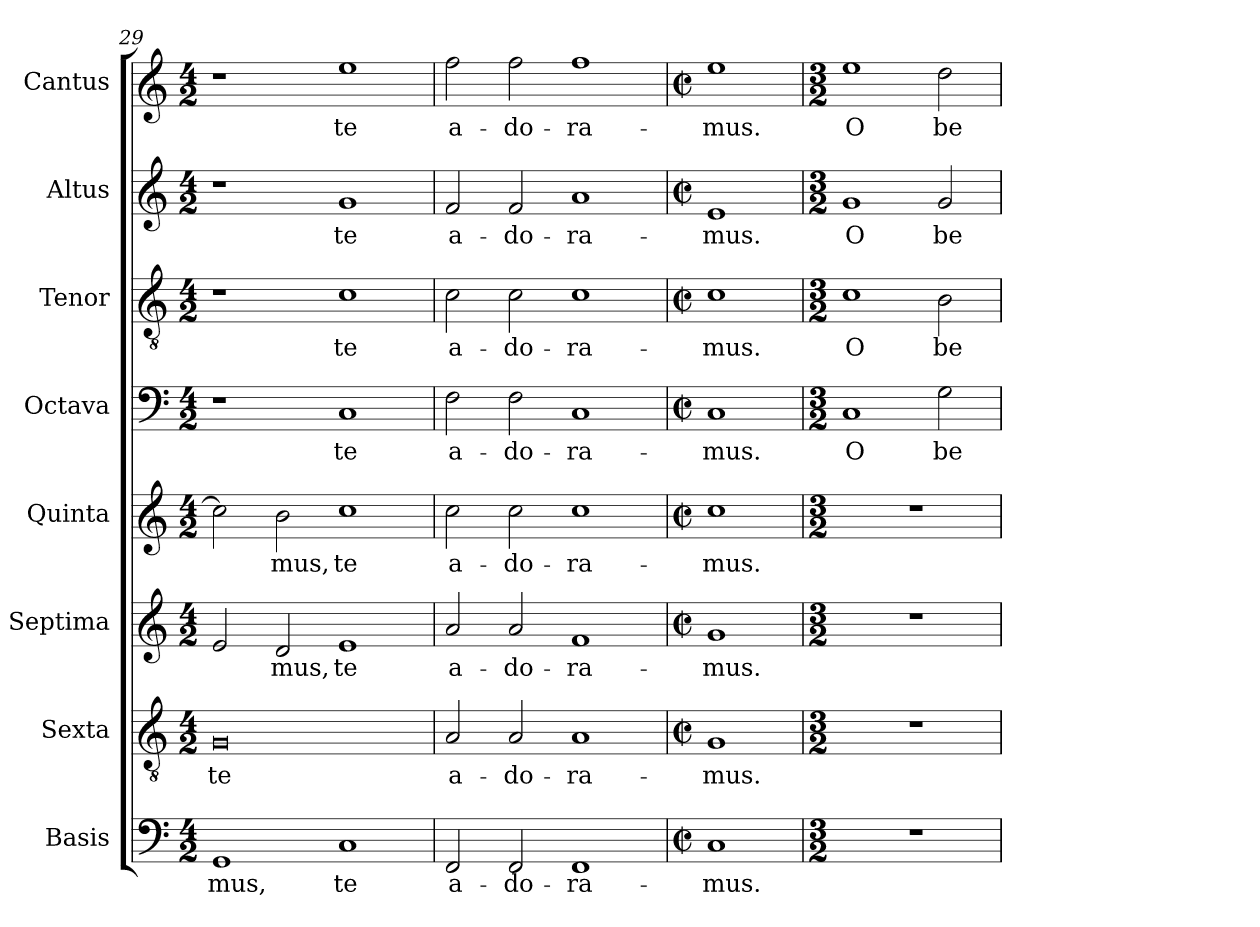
**kern	**text	**kern	**text	**kern	**text	**kern	**text	**kern	**text	**kern	**text	**kern	**text	**kern	**text
*part8	*part8	*part7	*part7	*part6	*part6	*part5	*part5	*part4	*part4	*part3	*part3	*part2	*part2	*part1	*part1
*staff8	*staff8	*staff7	*staff7	*staff6	*staff6	*staff5	*staff5	*staff4	*staff4	*staff3	*staff3	*staff2	*staff2	*staff1	*staff1
*I"Basis	*	*I"Sexta	*	*I"Septima	*	*I"Quinta	*	*I"Octava	*	*I"Tenor	*	*I"Altus	*	*I"Cantus	*
*I'B	*	*	*	*	*	*	*	*	*	*I'T	*	*I'A	*	*I'C	*
*clefF4	*	*clefGv2	*	*clefG2	*	*clefG2	*	*clefF4	*	*clefGv2	*	*clefG2	*	*clefG2	*
*k[]	*	*k[]	*	*k[]	*	*k[]	*	*k[]	*	*k[]	*	*k[]	*	*k[]	*
*C:	*	*C:	*	*C:	*	*C:	*	*C:	*	*C:	*	*C:	*	*C:	*
*M4/2	*	*M4/2	*	*M4/2	*	*M4/2	*	*M4/2	*	*M4/2	*	*M4/2	*	*M4/2	*
=29	=29	=29	=29	=29	=29	=29	=29	=29	=29	=29	=29	=29	=29	=29	=29
!	!LO:LY:b	!	!LO:LY:b	!	!	!	!	!	!	!	!	!	!	!	!
1GG	-mus,	0G	te	2e/	.	2cc\]	.	1r	.	1r	.	1r	.	1r	.
!	!	!	!	!	!LO:LY:b	!	!LO:LY:b	!	!	!	!	!	!	!	!
.	.	.	.	2d/	-mus,	2b\	-mus,	.	.	.	.	.	.	.	.
!	!LO:LY:b	!	!	!	!LO:LY:b	!	!LO:LY:b	!	!LO:LY:b	!	!LO:LY:b	!	!LO:LY:b	!	!LO:LY:b
1C	te	.	.	1e	te	1cc	te	1C	te	1c	te	1g	te	1ee	te
=30	=30	=30	=30	=30	=30	=30	=30	=30	=30	=30	=30	=30	=30	=30	=30
!	!LO:LY:b	!	!LO:LY:b	!	!LO:LY:b	!	!LO:LY:b	!	!LO:LY:b	!	!LO:LY:b	!	!LO:LY:b	!	!LO:LY:b
2FF/	a-	2A/	a-	2a/	a-	2cc\	a-	2F\	a-	2c\	a-	2f/	a-	2ff\	a-
!	!LO:LY:b	!	!LO:LY:b	!	!LO:LY:b	!	!LO:LY:b	!	!LO:LY:b	!	!LO:LY:b	!	!LO:LY:b	!	!LO:LY:b
2FF/	-do-	2A/	-do-	2a/	-do-	2cc\	-do-	2F\	-do-	2c\	-do-	2f/	-do-	2ff\	-do-
!	!LO:LY:b	!	!LO:LY:b	!	!LO:LY:b	!	!LO:LY:b	!	!LO:LY:b	!	!LO:LY:b	!	!LO:LY:b	!	!LO:LY:b
1FF	-ra-	1A	-ra-	1f	-ra-	1cc	-ra-	1C	-ra-	1c	-ra-	1a	-ra-	1ff	-ra-
=31	=31	=31	=31	=31	=31	=31	=31	=31	=31	=31	=31	=31	=31	=31	=31
*M2/2	*	*M2/2	*	*M2/2	*	*M2/2	*	*M2/2	*	*M2/2	*	*M2/2	*	*M2/2	*
*met(c|)	*	*met(c|)	*	*met(c|)	*	*met(c|)	*	*met(c|)	*	*met(c|)	*	*met(c|)	*	*met(c|)	*
!	!LO:LY:b	!	!LO:LY:b	!	!LO:LY:b	!	!LO:LY:b	!	!LO:LY:b	!	!LO:LY:b	!	!LO:LY:b	!	!LO:LY:b
1C	-mus.	1G	-mus.	1g	-mus.	1cc	-mus.	1C	-mus.	1c	-mus.	1e	-mus.	1ee	-mus.
!!LO:PB:g=z
=32	=32	=32	=32	=32	=32	=32	=32	=32	=32	=32	=32	=32	=32	=32	=32
*M3/2	*	*M3/2	*	*M3/2	*	*M3/2	*	*M3/2	*	*M3/2	*	*M3/2	*	*M3/2	*
!	!	!	!	!	!	!	!	!	!LO:LY:b	!	!LO:LY:b	!	!LO:LY:b	!	!LO:LY:b
1.r	.	1.r	.	1.r	.	1.r	.	1C	O	1c	O	1g	O	1ee	O
!	!	!	!	!	!	!	!	!	!LO:LY:b	!	!LO:LY:b	!	!LO:LY:b	!	!LO:LY:b
.	.	.	.	.	.	.	.	2G\	be-	2B\	be-	2g/	be-	2dd\	be-
=	=	=	=	=	=	=	=	=	=	=	=	=	=	=	=
*-	*-	*-	*-	*-	*-	*-	*-	*-	*-	*-	*-	*-	*-	*-	*-
